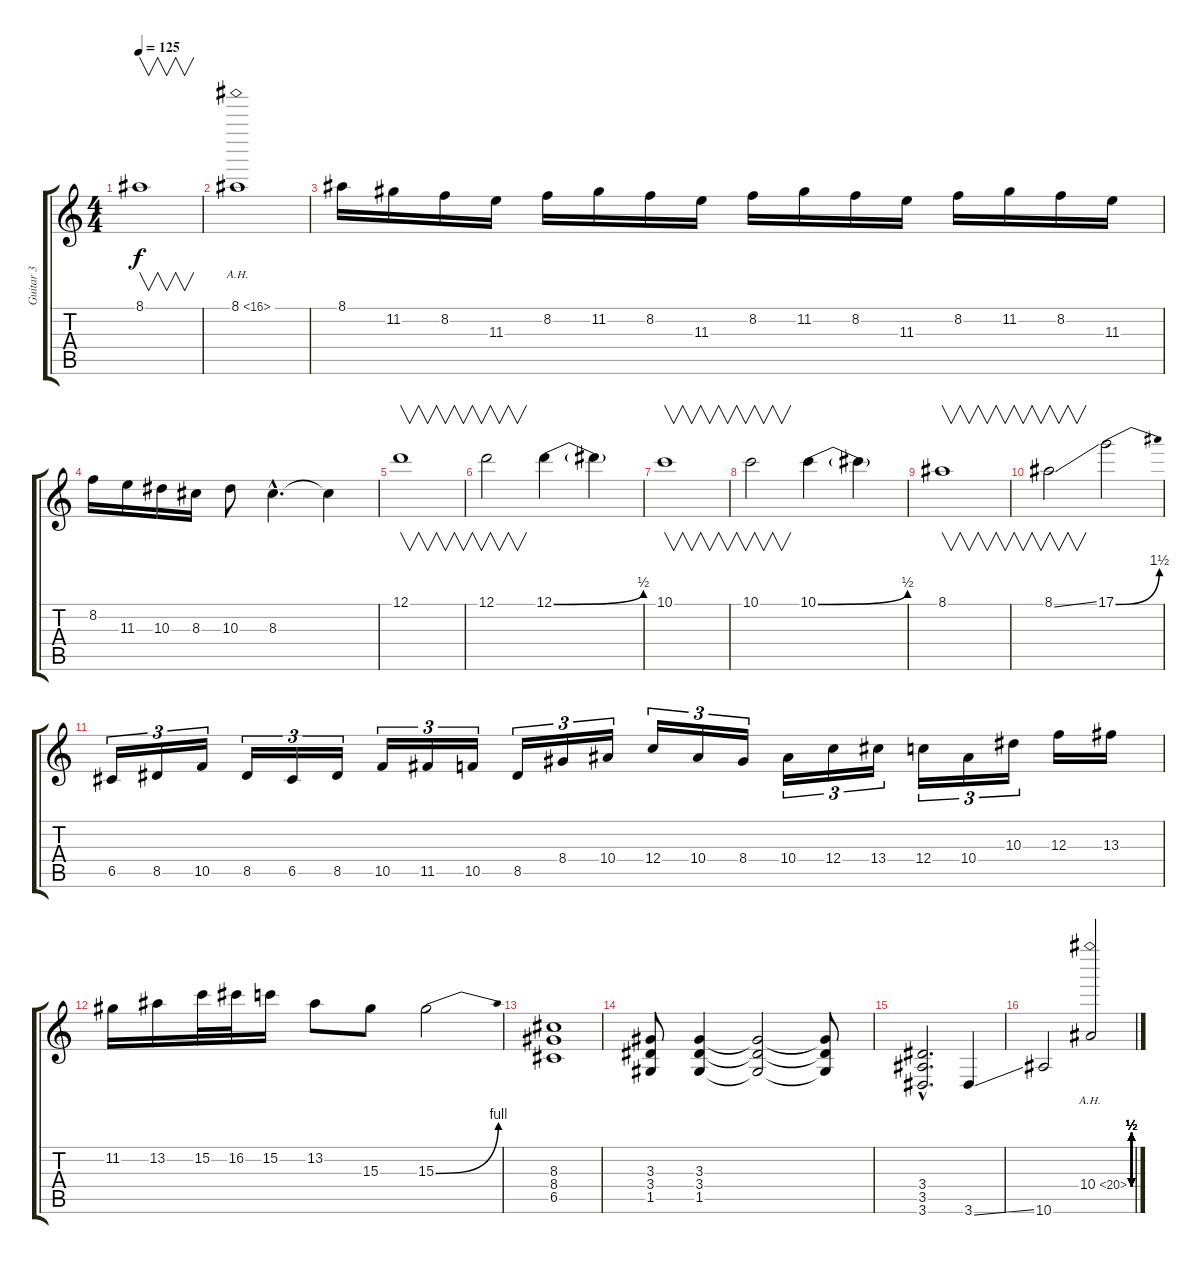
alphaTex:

\track ("Guitar 3" "Guitar 3") {instrument distortionguitar}
\staff {score tabs}
\tuning (D4 A3 F3 C3 G2 C2) {hide}
\ts (4 4)
\tempo 125
\clef g2
\ks c
8.1.1{v dy f} |
8.1{ah 8}.1 |
8.1.16 11.2.16 8.2.16 11.3.16 8.2.16 11.2.16 8.2.16 11.3.16 8.2.16 11.2.16 8.2.16 11.3.16 8.2.16 11.2.16 8.2.16 11.3.16 |
8.2.16 11.3.16 10.3.16 8.3.16 10.3.8 8.3{hac}.4{d} 8.3{t}.4 |
12.1.1{v} |
12.1.2{v} 12.1{be (bend 0 0 60 2)}.4 12.1{t}.4 |
10.1.1{v} |
10.1.2{v} 10.1{be (bend 0 0 60 2)}.4 10.1{t}.4 |
8.1.1{v} |
8.1{ss}.2{v} 17.1{be (bend 0 0 60 6)}.2 |
6.5.16{tu (3 2)} 8.5.16{tu (3 2)} 10.5.16{tu (3 2)} 8.5.16{tu (3 2)} 6.5.16{tu (3 2)} 8.5.16{tu (3 2)} 10.5.16{tu (3 2)} 11.5.16{tu (3 2)} 10.5.16{tu (3 2)} 8.5.16{tu (3 2)} 8.4.16{tu (3 2)} 10.4.16{tu (3 2)} 12.4.16{tu (3 2)} 10.4.16{tu (3 2)} 8.4.16{tu (3 2)} 10.4.16{tu (3 2)} 12.4.16{tu (3 2)} 13.4.16{tu (3 2)} 12.4.16{tu (3 2)} 10.4.16{tu (3 2)} 10.3.16{tu (3 2)} 12.3.16 13.3.16 |
11.2.16 13.2.16 15.2.32 16.2.32 15.2.16 13.2.8 15.3.8 15.3{be (bend 0 0 60 4)}.2 |
(8.3 8.4 6.5).1 |
(3.3 3.4 1.5).8 (3.3 3.4 1.5).4 (3.3{t} 3.4{t} 1.5{t}).2 (3.3{t} 3.4{t} 1.5{t}).8 |
(3.4{hac} 3.5{hac} 3.6{hac}).2{d} 3.6{ss}.4 |
10.6.2 10.4{be (custom 0 0 5 2 10 0 15 2 20 0 25 2 30 0 35 2 40 0 45 2 50 0 55 2 60 0) ah 10}.2
